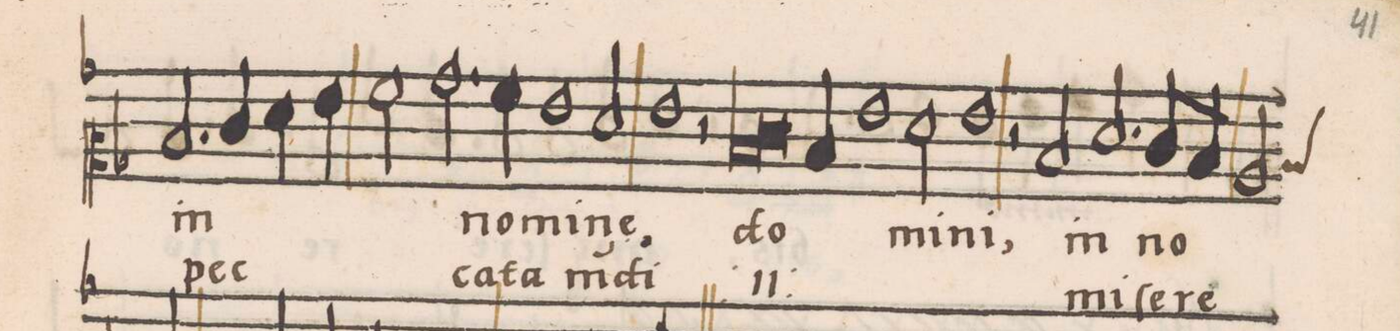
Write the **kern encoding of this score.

**kern	**text	**text
*I"TENOR	*	*
*clefC2	*	*
*k[b-]	*	*
*met(C|)	*	*
*M2/1	*	*
2.d/	in	pec-
=103-	=103-	=103-
4e/	.	.
4f\	.	.
4g\	.	.
2a\	.	.
2.b-\	.	.
=104-	=104-	=104-
4a\	no-	-ca-
1g	-mi-	-ta
2f/	-ne,	m(un)-
=105	=105	=105
1g	.	-di
2r	.	.
*lig	*	*ij
1d/	do-	pec-
=106-	=106-	=106-
*col	*	*
2.e/	.	-ca-
*Xlig	*	*
4d/	.	-ta
*Xcol	*	*
1g\	.	m(un)-
=107-	=107-	=107-
2f\	-mi-	.
1g	-ni,	-di
*	*	*Xij
=108-	=108-	=108-
2r	.	.
2d/	in	mi-
2.f/	.	.
8e/L	no-	-ſe-
8d/J	.	-re-
=109-	=109-	=109-
2c/	.	.
*custos:d	*	*
*-	*-	*-
